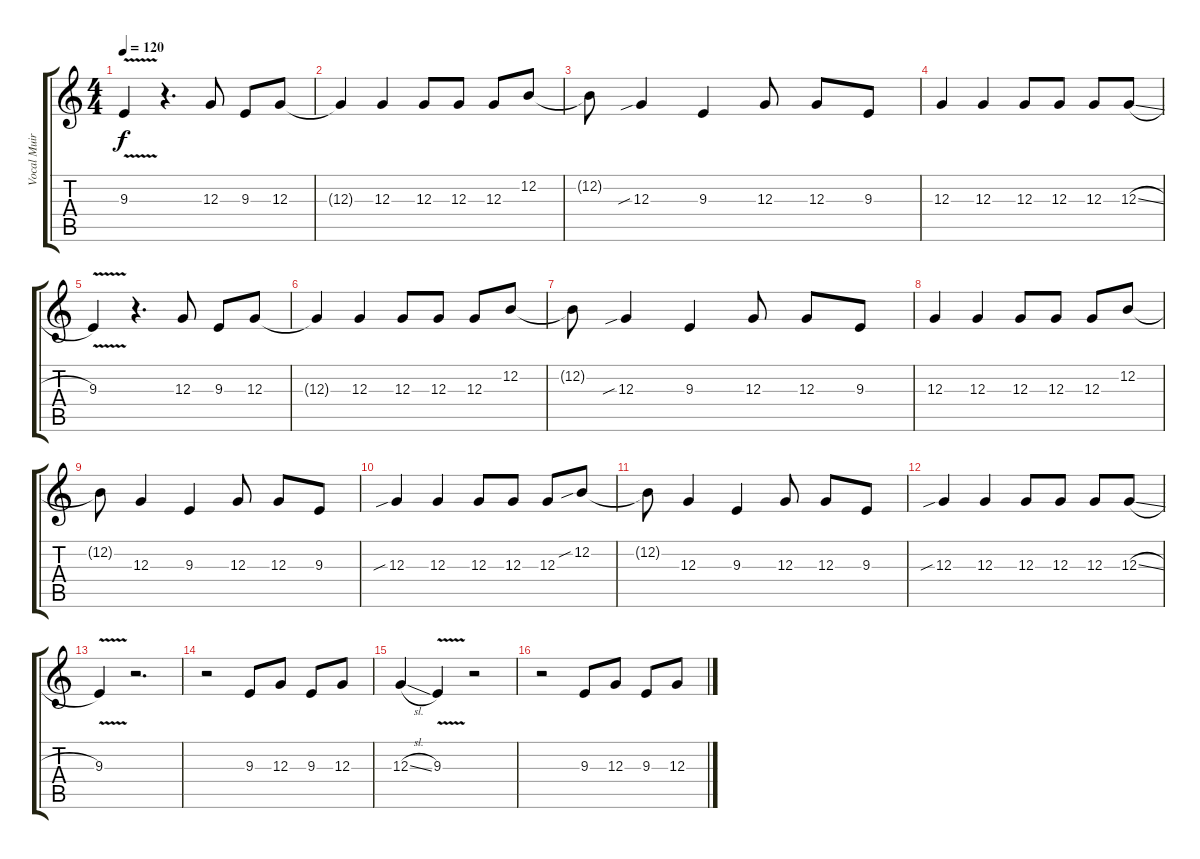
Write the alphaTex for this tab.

\track ("Vocal Muir high" "Vocal Muir") {instrument lead1square}
\staff {score tabs}
\tuning (E4 B3 G3 D3 A2 E2) {hide}
\ts (4 4)
\tempo 120
\clef g2
\ks c
9.3{v}.4{dy f} r.4{d} 12.3.8 9.3.8 12.3.8 |
12.3{t}.4 12.3.4 12.3.8 12.3.8 12.3.8 12.2.8 |
12.2{t}.8 12.3{sib}.4 9.3.4 12.3.8 12.3.8 9.3.8 |
12.3.4 12.3.4 12.3.8 12.3.8 12.3.8 12.3{sl}.8 |
9.3{v}.4 r.4{d} 12.3.8 9.3.8 12.3.8 |
12.3{t}.4 12.3.4 12.3.8 12.3.8 12.3.8 12.2.8 |
12.2{t}.8 12.3{sib}.4 9.3.4 12.3.8 12.3.8 9.3.8 |
12.3.4 12.3.4 12.3.8 12.3.8 12.3.8 12.2.8 |
12.2{t}.8 12.3.4 9.3.4 12.3.8 12.3.8 9.3.8 |
12.3{sib}.4 12.3.4 12.3.8 12.3.8 12.3.8 12.2{sib}.8 |
12.2{t}.8 12.3.4 9.3.4 12.3.8 12.3.8 9.3.8 |
12.3{sib}.4 12.3.4 12.3.8 12.3.8 12.3.8 12.3{sl}.8 |
9.3{v}.4 r.2{d} |
r.2 9.3.8 12.3.8 9.3.8 12.3.8 |
12.3{sl}.4 9.3{v}.4 r.2 |
r.2 9.3.8 12.3.8 9.3.8 12.3.8
